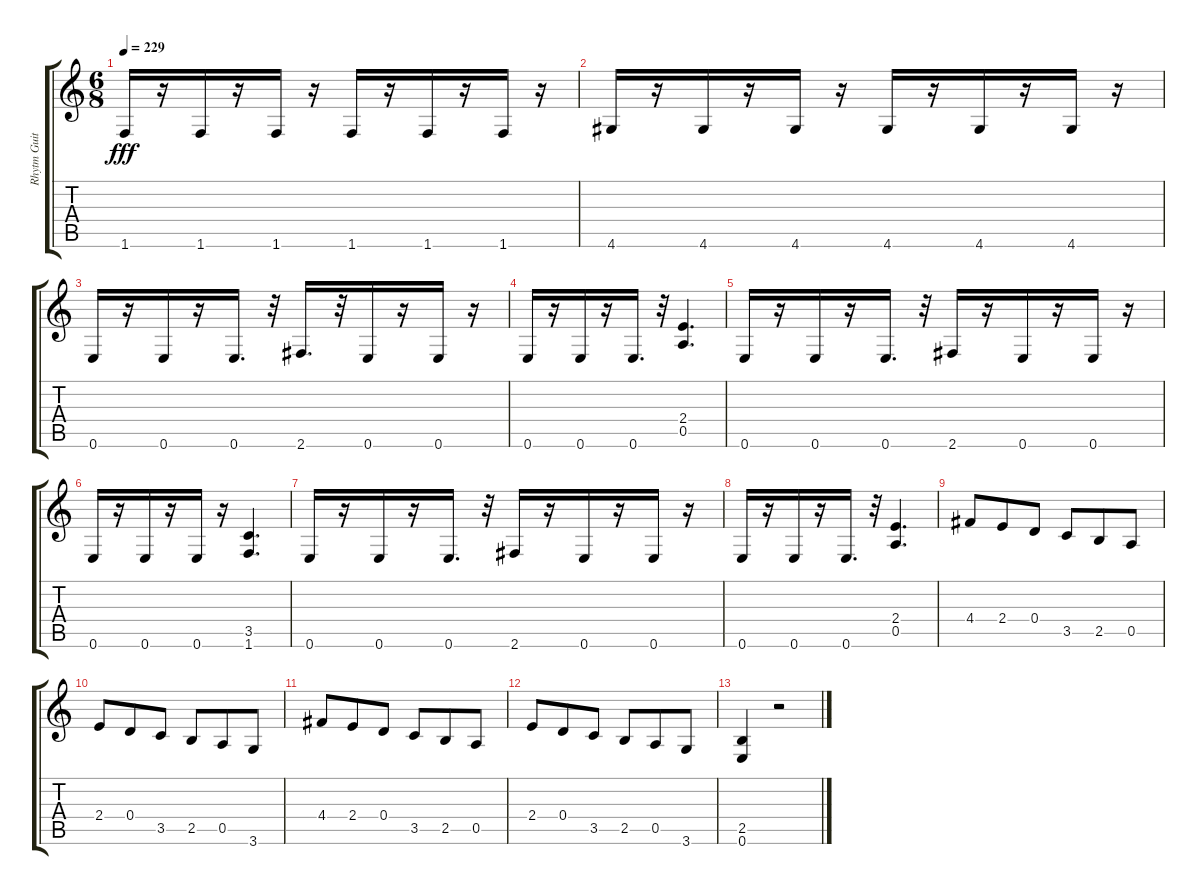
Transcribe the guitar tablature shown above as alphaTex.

\track ("Rhytm Guitar1" "Rhytm Guit") {instrument overdrivenguitar}
\staff {score tabs}
\tuning (E4 B3 G3 D3 A2 E2) {hide}
\ts (6 8)
\tempo 229
\clef g2
\ks c
1.6.16{dy fff} r.16 1.6.16 r.16 1.6.16 r.16 1.6.16 r.16 1.6.16 r.16 1.6.16 r.16 |
4.6.16 r.16 4.6.16 r.16 4.6.16 r.16 4.6.16 r.16 4.6.16 r.16 4.6.16 r.16 |
0.6.16 r.16 0.6.16 r.16 0.6.16{d} r.32 2.6.16{d} r.32 0.6.16 r.16 0.6.16 r.16 |
0.6.16 r.16 0.6.16 r.16 0.6.16{d} r.32 (2.4 0.5).4{d} |
0.6.16 r.16 0.6.16 r.16 0.6.16{d} r.32 2.6.16 r.16 0.6.16 r.16 0.6.16 r.16 |
0.6.16 r.16 0.6.16 r.16 0.6.16 r.16 (3.5 1.6).4{d} |
0.6.16 r.16 0.6.16 r.16 0.6.16{d} r.32 2.6.16 r.16 0.6.16 r.16 0.6.16 r.16 |
0.6.16 r.16 0.6.16 r.16 0.6.16{d} r.32 (2.4 0.5).4{d} |
4.4.8 2.4.8 0.4.8 3.5.8 2.5.8 0.5.8 |
2.4.8 0.4.8 3.5.8 2.5.8 0.5.8 3.6.8 |
4.4.8 2.4.8 0.4.8 3.5.8 2.5.8 0.5.8 |
2.4.8 0.4.8 3.5.8 2.5.8 0.5.8 3.6.8 |
(2.5 0.6).4 r.2
